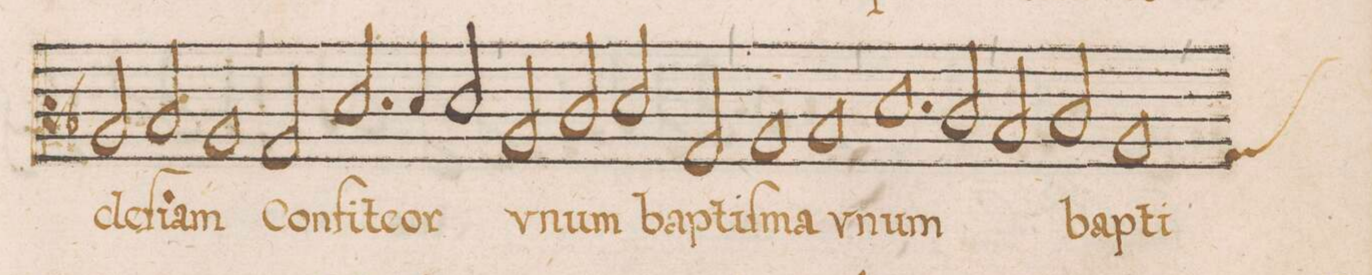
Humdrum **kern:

**kern	**text
*I"TENOR	*
*clefC3	*
*k[b-]	*
*met(C|)	*
*M2/1	*
2A/	-cle-
2B-/	-ſi-
1A/	-am
=144	=144
2G/	Con-
2.d/	-fi-
4d/	-te-
2d/	-or
=145	=145
2A/	v-
2c/	-num
2d/	bap-
2G/	-tiſ-
=146	=146
1A/	-ma
1B-/	v
=147	=147
1.d\	num
2c/	.
=148	=148
2B-/	.
2c/	bap-
*custos:G	*
1A/	-ti
=149	=149
*-	*-
